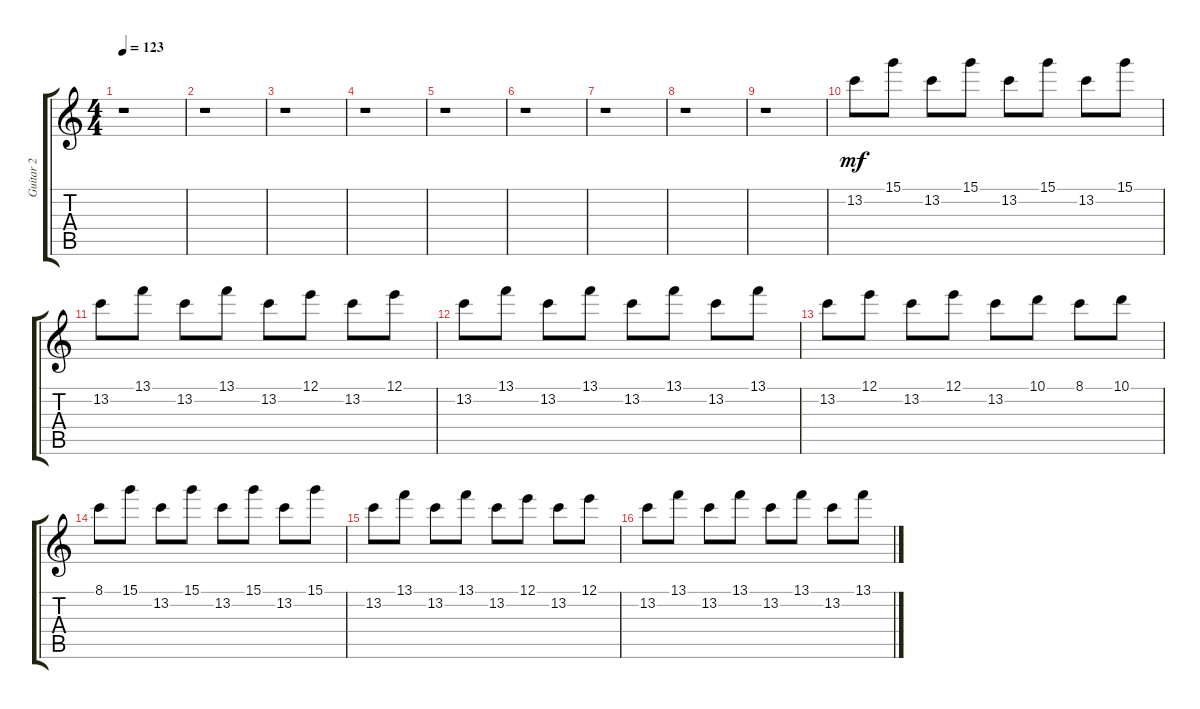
\track ("Guitar 2" "Guitar 2") {instrument overdrivenguitar}
\staff {score tabs}
\tuning (E4 B3 G3 D3 A2 E2) {hide}
\ts (4 4)
\tempo 123
\clef g2
\ks c
r.1{dy mf} |
r.1 |
r.1 |
r.1 |
r.1 |
r.1 |
r.1 |
r.1 |
r.1 |
13.2.8 15.1.8 13.2.8 15.1.8 13.2.8 15.1.8 13.2.8 15.1.8 |
13.2.8 13.1.8 13.2.8 13.1.8 13.2.8 12.1.8 13.2.8 12.1.8 |
13.2.8 13.1.8 13.2.8 13.1.8 13.2.8 13.1.8 13.2.8 13.1.8 |
13.2.8 12.1.8 13.2.8 12.1.8 13.2.8 10.1.8 8.1.8 10.1.8 |
8.1.8 15.1.8 13.2.8 15.1.8 13.2.8 15.1.8 13.2.8 15.1.8 |
13.2.8 13.1.8 13.2.8 13.1.8 13.2.8 12.1.8 13.2.8 12.1.8 |
13.2.8 13.1.8 13.2.8 13.1.8 13.2.8 13.1.8 13.2.8 13.1.8
